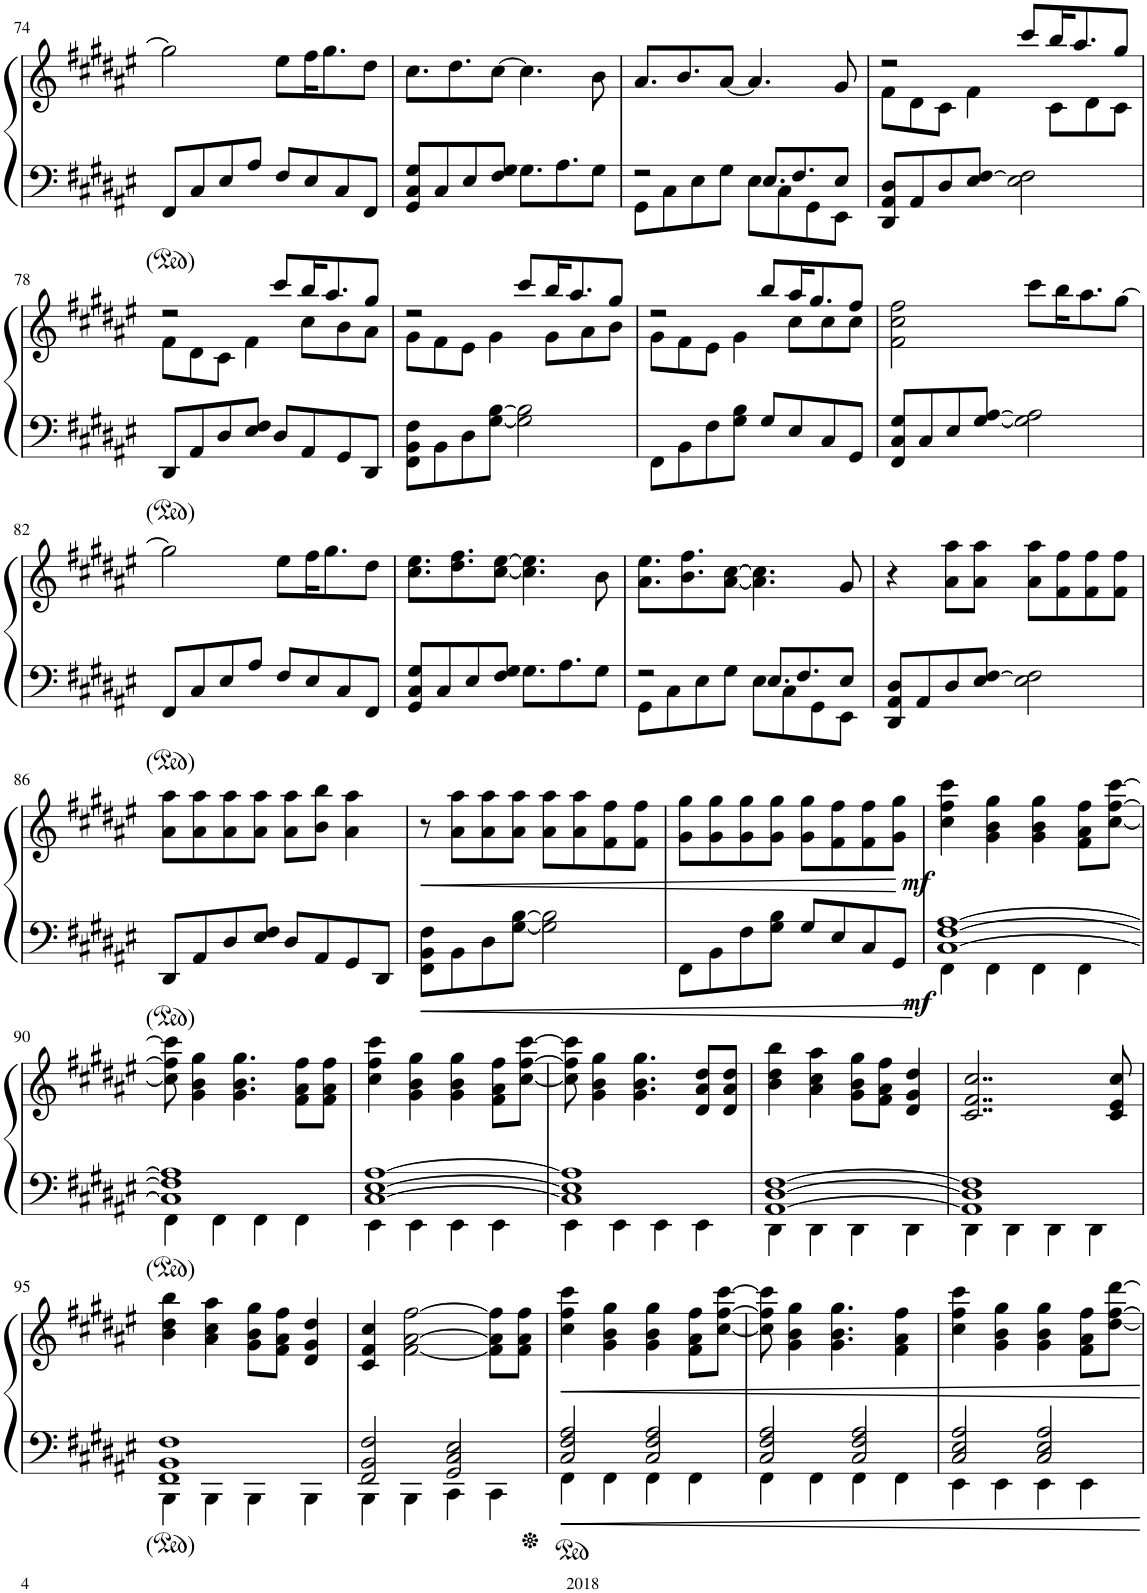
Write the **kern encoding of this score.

**kern	**kern	**dynam
*part1	*part1	*part1
*staff2	*staff1	*staff1/2
*I"Piano	*	*
*I'Pno.	*	*
!!LO:PB:g=z
*clefF4	*clefG2	*
*k[f#c#g#d#a#e#]	*k[f#c#g#d#a#e#]	*
*M4/4	*M4/4	*
=74	=74	=74
8FF#/L	2gg#\]	.
8C#/	.	.
8E#/	.	.
8A#/J	.	.
8F#/L	8ee#\L	.
8E#/	16ff#\K	.
.	8.gg#\	.
8C#/	.	.
8FF#/J	8dd#\J	.
=75	=75	=75
8GG#/ 8C#/ 8G#/L	8.cc#\L	.
8C#/	.	.
.	8.dd#\	.
8E#/	.	.
8F#/ 8G#/J	[8cc#\J	.
8.G#\L	4.cc#\]	.
8.A#\	.	.
8G#\J	8b\	.
=76	=76	=76
*^	*	*
2r	8GG#\L	8.a#/L	.
.	8C#\	.	.
.	.	8.b/	.
.	8E#\	.	.
.	8G#\J	[8a#/J	.
8.E#/L	8E#\L	4.a#/]	.
.	8C#\	.	.
8.F#/	.	.	.
.	8GG#\	.	.
8E#/J	8EE#\J	8g#/	.
*v	*v	*	*
=77	=77	=77
*	*^	*
8DD#/ 8AA#/ 8D#/L	2r	8f#\L	.
8AA#/	.	8d#\	.
8D#/	.	8c#\J	.
8E#/ [8F#/J	.	4f#\	.
2E#\ 2F#\]	8ccc#/L	.	.
.	16bb/K	8c#\L	.
.	8.aa#/	.	.
.	.	8d#\	.
.	8gg#/J	8c#\J	.
!!LO:LB:g=z	!!
=78	=78	=78	=78
8DD#/L	2r	8f#\L	.
8AA#/	.	8d#\	.
8D#/	.	8c#\J	.
8E#/ 8F#/J	.	4f#\	.
8D#/L	8ccc#/L	.	.
8AA#/	16bb/K	8cc#\L	.
.	8.aa#/	.	.
8GG#/	.	8b\	.
8DD#/J	8gg#/J	8a#\J	.
=79	=79	=79	=79
8FF#\ 8BB\ 8F#\L	2r	8g#\L	.
8BB\	.	8f#\	.
8D#\	.	8e#\J	.
[8G#\ [8B\J	.	4g#\	.
2G#\] 2B\]	8ccc#/L	.	.
.	16bb/K	8g#\L	.
.	8.aa#/	.	.
.	.	8a#\	.
.	8gg#/J	8b\J	.
=80	=80	=80	=80
8FF#\L	2r	8g#\L	.
8BB\	.	8f#\	.
8F#\	.	8e#\J	.
8G#\ 8B\J	.	4g#\	.
8G#/L	8bb/L	.	.
8E#/	16aa#/K	8cc#\L	.
.	8.gg#/	.	.
8C#/	.	8cc#\	.
8GG#/J	8ff#/J	8cc#\J	.
*	*v	*v	*
=81	=81	=81
8FF#/ 8C#/ 8G#/L	2f#\ 2cc#\ 2ff#\	.
8C#/	.	.
8E#/	.	.
[8G#/ [8A#/J	.	.
2G#\] 2A#\]	8ccc#\L	.
.	16bb\K	.
.	8.aa#\	.
.	[8gg#\J	.
!!LO:LB:g=z
=82	=82	=82
8FF#/L	2gg#\]	.
8C#/	.	.
8E#/	.	.
8A#/J	.	.
8F#/L	8ee#\L	.
8E#/	16ff#\K	.
.	8.gg#\	.
8C#/	.	.
8FF#/J	8dd#\J	.
=83	=83	=83
8GG#/ 8C#/ 8G#/L	8.cc#\ 8.ee#\L	.
8C#/	.	.
.	8.dd#\ 8.ff#\	.
8E#/	.	.
8F#/ 8G#/J	[8cc#\ [8ee#\J	.
8.G#\L	4.cc#\] 4.ee#\]	.
8.A#\	.	.
8G#\J	8b\	.
=84	=84	=84
*^	*	*
2r	8GG#\L	8.a#\ 8.ee#\L	.
.	8C#\	.	.
.	.	8.b\ 8.ff#\	.
.	8E#\	.	.
.	8G#\J	[8a#\ [8cc#\J	.
8.E#/L	8E#\L	4.a#\] 4.cc#\]	.
.	8C#\	.	.
8.F#/	.	.	.
.	8GG#\	.	.
8E#/J	8EE#\J	8g#/	.
*v	*v	*	*
=85	=85	=85
8DD#/ 8AA#/ 8D#/L	4r	.
8AA#/	.	.
8D#/	8a#\ 8aa#\L	.
8E#/ [8F#/J	8a#\ 8aa#\J	.
2E#\ 2F#\]	8a#\ 8aa#\L	.
.	8f#\ 8ff#\	.
.	8f#\ 8ff#\	.
.	8f#\ 8ff#\J	.
!!LO:LB:g=z
=86	=86	=86
8DD#/L	8a#\ 8aa#\L	.
8AA#/	8a#\ 8aa#\	.
8D#/	8a#\ 8aa#\	.
8E#/ 8F#/J	8a#\ 8aa#\J	.
8D#/L	8a#\ 8aa#\L	.
8AA#/	8b\ 8bb\J	.
8GG#/	4a#\ 4aa#\	.
8DD#/J	.	.
=87	=87	=87
!	!	!LO:HP:b
8FF#\ 8BB\ 8F#\L	8r	<
8BB\	8a#\ 8aa#\L	.
8D#\	8a#\ 8aa#\	.
[8G#\ [8B\J	8a#\ 8aa#\J	.
2G#\] 2B\]	8a#\ 8aa#\L	.
.	8a#\ 8aa#\	.
.	8f#\ 8ff#\	.
.	8f#\ 8ff#\J	.
=88	=88	=88
8FF#\L	8g#\ 8gg#\L	.
8BB\	8g#\ 8gg#\	.
8F#\	8g#\ 8gg#\	.
8G#\ 8B\J	8g#\ 8gg#\J	.
8G#/L	8g#\ 8gg#\L	.
8E#/	8f#\ 8ff#\	.
8C#/	8f#\ 8ff#\	.
8GG#/J	8g#\ 8gg#\J	.
.	.	[
=89	=89	=89
*^	*	*
!	!	!	!LO:DY:b=2
!	!	!	!LO:DY:n=1:b
[1C# [1F# [1A#	4FF#\	4cc#\ 4ff#\ 4ccc#\	mf mf
.	4FF#\	4g#\ 4b\ 4gg#\	.
.	4FF#\	4g#\ 4b\ 4gg#\	.
.	4FF#\	8f#\ 8a#\ 8ff#\L	.
.	.	[8cc#\ [8ff#\ [8ccc#\J	.
!!LO:LB:g=z
=90	=90	=90	=90
1C#] 1F#] 1A#]	4FF#\	8cc#\] 8ff#\] 8ccc#\]	.
.	.	4g#\ 4b\ 4gg#\	.
.	4FF#\	.	.
.	.	4.g#\ 4.b\ 4.gg#\	.
.	4FF#\	.	.
.	4FF#\	8f#\ 8a#\ 8ff#\L	.
.	.	8f#\ 8a#\ 8ff#\J	.
=91	=91	=91	=91
[1C# [1E# [1A#	4EE#\	4cc#\ 4ff#\ 4ccc#\	.
.	4EE#\	4g#\ 4b\ 4gg#\	.
.	4EE#\	4g#\ 4b\ 4gg#\	.
.	4EE#\	8f#\ 8a#\ 8ff#\L	.
.	.	[8cc#\ [8ff#\ [8ccc#\J	.
=92	=92	=92	=92
1C#] 1E#] 1A#]	4EE#\	8cc#\] 8ff#\] 8ccc#\]	.
.	.	4g#\ 4b\ 4gg#\	.
.	4EE#\	.	.
.	.	4.g#\ 4.b\ 4.gg#\	.
.	4EE#\	.	.
.	4EE#\	8d#/ 8a#/ 8dd#/L	.
.	.	8d#/ 8a#/ 8dd#/J	.
=93	=93	=93	=93
[1AA# [1D# [1F#	4DD#\	4b\ 4dd#\ 4bb\	.
.	4DD#\	4a#\ 4cc#\ 4aa#\	.
.	4DD#\	8g#\ 8b\ 8gg#\L	.
.	.	8f#\ 8a#\ 8ff#\J	.
.	4DD#\	4d#/ 4g#/ 4dd#/	.
=94	=94	=94	=94
1AA#] 1D#] 1F#]	4DD#\	2..c#/ 2..f#/ 2..cc#/	.
.	4DD#\	.	.
.	4DD#\	.	.
.	4DD#\	.	.
.	.	8c#/ 8e#/ 8cc#/	.
!!LO:LB:g=z
=95	=95	=95	=95
1FF# 1BB 1F#	4BBB\	4b\ 4dd#\ 4bb\	.
.	4BBB\	4a#\ 4cc#\ 4aa#\	.
.	4BBB\	8g#\ 8b\ 8gg#\L	.
.	.	8f#\ 8a#\ 8ff#\J	.
.	4BBB\	4d#/ 4g#/ 4dd#/	.
=96	=96	=96	=96
2FF#/ 2BB/ 2F#/	4BBB\	4c#/ 4f#/ 4cc#/	.
.	4BBB\	[2f#\ [2a#\ [2ff#\	.
2GG#/ 2C#/ 2E#/	4CC#\	.	.
.	4CC#\	8f#\] 8a#\] 8ff#\]L	.
.	.	8f#\ 8a#\ 8ff#\J	.
=97	=97	=97	=97
2C#/ 2F#/ 2A#/	4FF#\	4cc#\ 4ff#\ 4ccc#\	.
.	4FF#\	4g#\ 4b\ 4gg#\	.
2C#/ 2F#/ 2A#/	4FF#\	4g#\ 4b\ 4gg#\	.
.	4FF#\	8f#\ 8a#\ 8ff#\L	.
.	.	[8cc#\ [8ff#\ [8ccc#\J	.
=98	=98	=98	=98
2C#/ 2F#/ 2A#/	4FF#\	8cc#\] 8ff#\] 8ccc#\]	.
.	.	4g#\ 4b\ 4gg#\	.
.	4FF#\	.	.
.	.	4.g#\ 4.b\ 4.gg#\	.
2C#/ 2F#/ 2A#/	4FF#\	.	.
.	4FF#\	4f#\ 4a#\ 4ff#\	.
=99	=99	=99	=99
2C#/ 2E#/ 2A#/	4EE#\	4cc#\ 4ff#\ 4ccc#\	.
.	4EE#\	4g#\ 4b\ 4gg#\	.
2C#/ 2E#/ 2A#/	4EE#\	4g#\ 4b\ 4gg#\	.
.	4EE#\	8f#\ 8a#\ 8ff#\L	.
.	.	[8dd#\ [8ff#\ [8ddd#\J	.
*v	*v	*	*
=	=	=
*-	*-	*-
